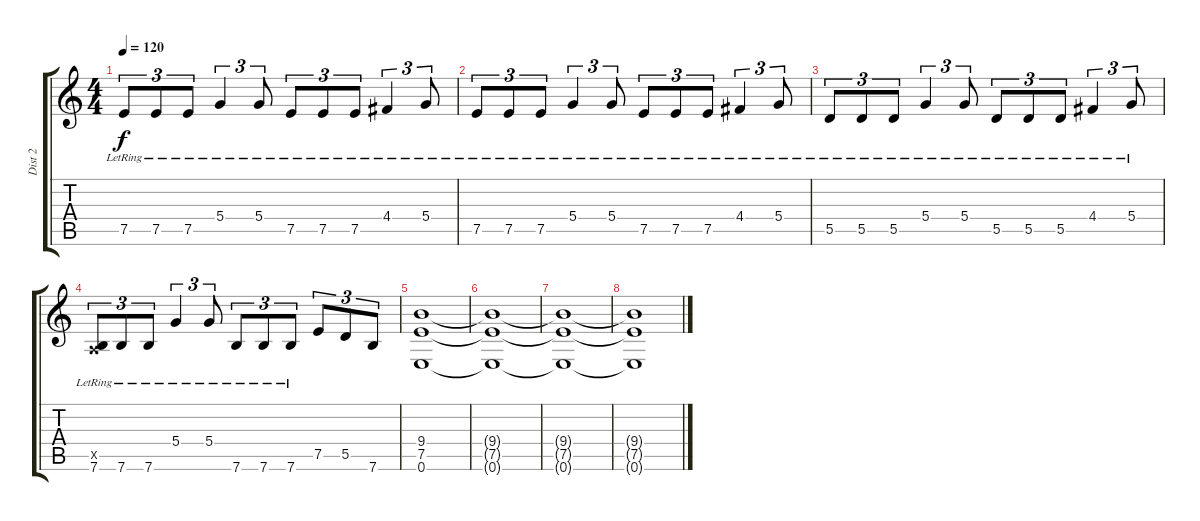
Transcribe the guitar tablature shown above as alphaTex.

\track ("Dist 2" "Dist 2") {instrument distortionguitar}
\staff {score tabs}
\tuning (E4 B3 G3 D3 A2 E2) {hide}
\ts (4 4)
\tempo 120
\clef g2
\ks c
7.5{lr}.8{tu (3 2) dy f} 7.5{lr}.8{tu (3 2)} 7.5{lr}.8{tu (3 2)} 5.4{lr}.4{tu (3 2)} 5.4{lr}.8{tu (3 2)} 7.5{lr}.8{tu (3 2)} 7.5{lr}.8{tu (3 2)} 7.5{lr}.8{tu (3 2)} 4.4{lr}.4{tu (3 2)} 5.4{lr}.8{tu (3 2)} |
7.5{lr}.8{tu (3 2)} 7.5{lr}.8{tu (3 2)} 7.5{lr}.8{tu (3 2)} 5.4{lr}.4{tu (3 2)} 5.4{lr}.8{tu (3 2)} 7.5{lr}.8{tu (3 2)} 7.5{lr}.8{tu (3 2)} 7.5{lr}.8{tu (3 2)} 4.4{lr}.4{tu (3 2)} 5.4{lr}.8{tu (3 2)} |
5.5{lr}.8{tu (3 2)} 5.5{lr}.8{tu (3 2)} 5.5{lr}.8{tu (3 2)} 5.4{lr}.4{tu (3 2)} 5.4{lr}.8{tu (3 2)} 5.5{lr}.8{tu (3 2)} 5.5{lr}.8{tu (3 2)} 5.5{lr}.8{tu (3 2)} 4.4{lr}.4{tu (3 2)} 5.4{lr}.8{tu (3 2)} |
(0.5{x} 7.6{lr}).8{tu (3 2)} 7.6{lr}.8{tu (3 2)} 7.6{lr}.8{tu (3 2)} 5.4{lr}.4{tu (3 2)} 5.4{lr}.8{tu (3 2)} 7.6{lr}.8{tu (3 2)} 7.6{lr}.8{tu (3 2)} 7.6{lr}.8{tu (3 2)} 7.5.8{tu (3 2)} 5.5.8{tu (3 2)} 7.6.8{tu (3 2)} |
(9.4 7.5 0.6).1{volume 0} |
(9.4{t} 7.5{t} 0.6{t}).1 |
(9.4{t} 7.5{t} 0.6{t}).1 |
(9.4{t} 7.5{t} 0.6{t}).1
